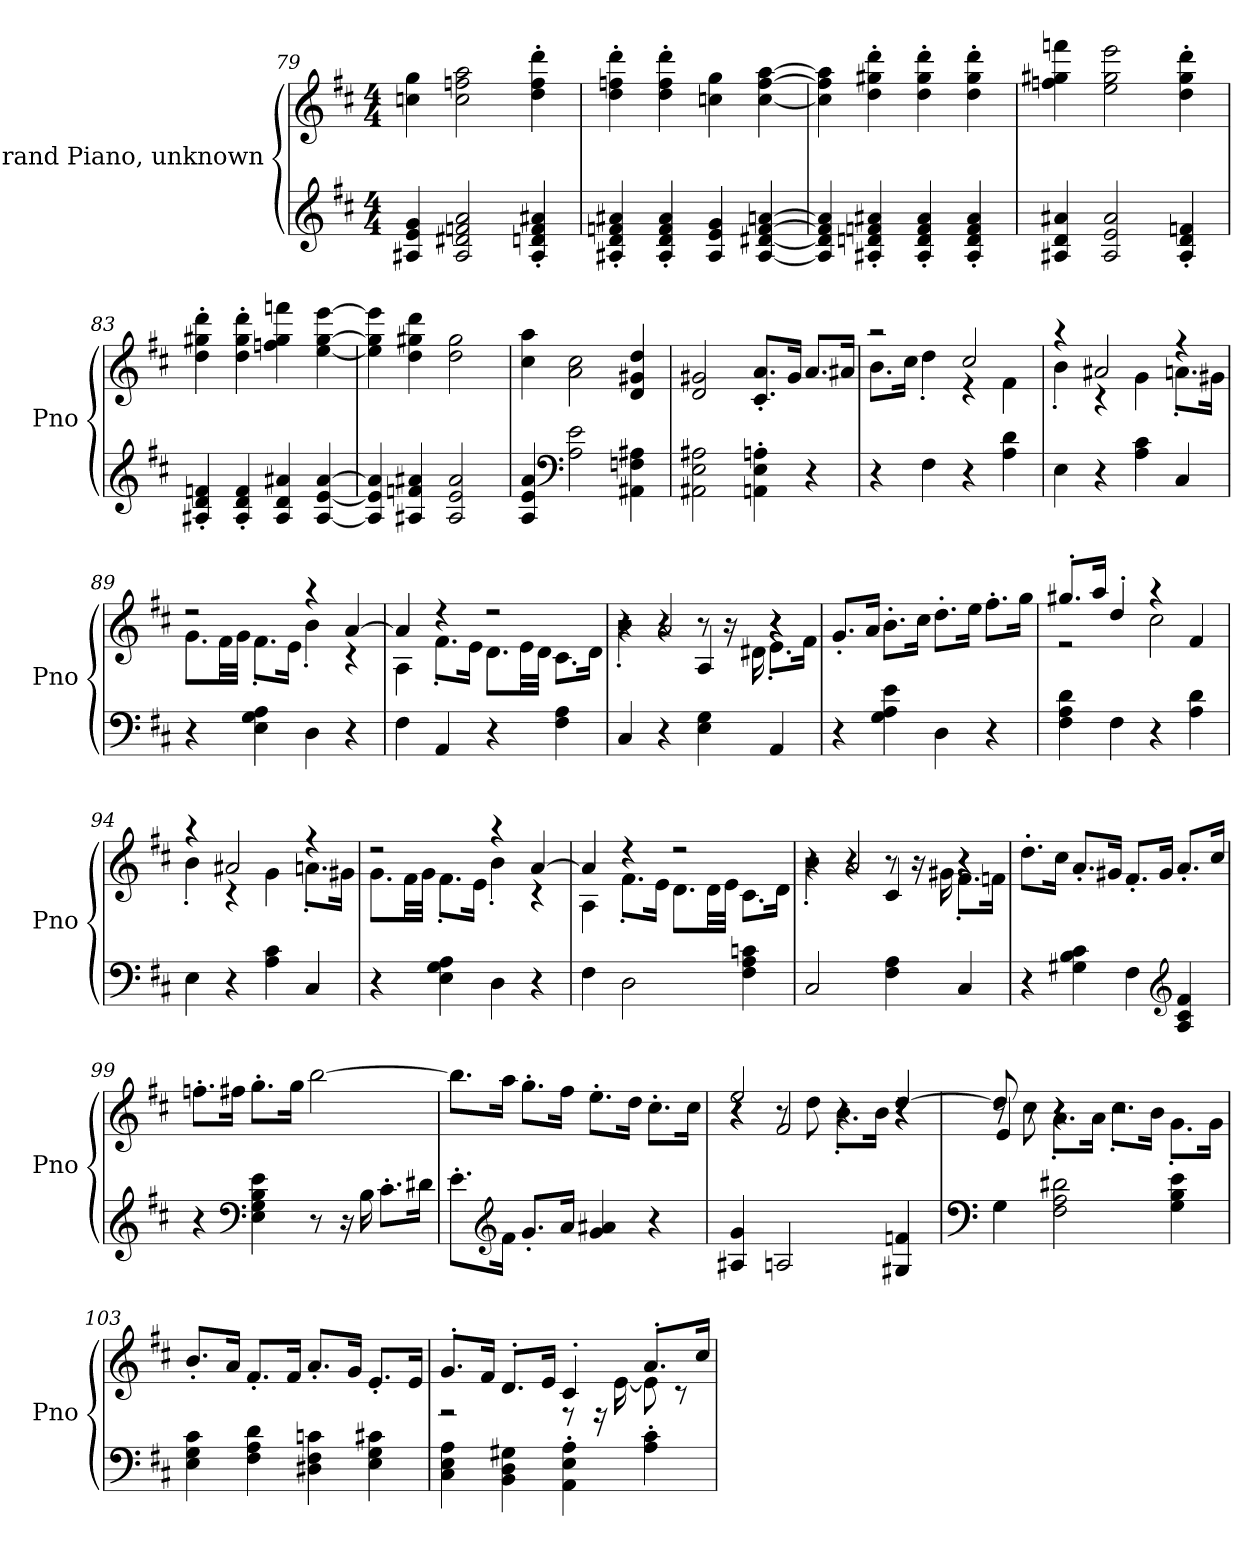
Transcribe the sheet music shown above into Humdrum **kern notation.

**kern	**kern
*part1	*part1
*staff2	*staff1
*I"Grand Piano, unknown	*
*I'Pno	*
!!LO:LB:g=z
*clefG2	*clefG2
*k[f#c#]	*k[f#c#]
*M4/4	*M4/4
=79	=79
4A#X/ 4e/ 4g/	4ccn\ 4gg\
2A#/ 2d#X/ 2fn/ 2a/	2cc\ 2ffn\ 2aa\
4A#/' 4dn/' 4f/' 4a#X/'	4dd\' 4ff\' 4ddd\'
=80	=80
4A#X/' 4d/' 4fn/' 4a#X/'	4dd\' 4ffn\' 4ddd\'
4A#/' 4d/' 4f/' 4a#/'	4dd\' 4ff\' 4ddd\'
4A#/ 4e/ 4g/	4ccn\ 4gg\
[4A#/ [4d#X/ [4f/ [4an/	[4cc\ [4ff\ [4aa\
=81	=81
4A#/] 4d#/] 4f/] 4a/]	4cc\] 4ff\] 4aa\]
4A#X/' 4dn/' 4fn/' 4a#X/'	4dd\' 4gg#X\' 4ddd\'
4A#/' 4d/' 4f/' 4a#/'	4dd\' 4gg#\' 4ddd\'
4A#/' 4d/' 4f/' 4a#/'	4dd\' 4gg#\' 4ddd\'
=82	=82
4A#X/ 4d/ 4a#X/	4ffn\ 4gg#X\ 4fffn\
2A#/ 2e/ 2a#/	2ee\ 2gg#\ 2eee\
4A#/' 4d/' 4fn/'	4dd\' 4gg#\' 4ddd\'
=83	=83
4A#X/' 4d/' 4fn/'	4dd\' 4gg#X\' 4ddd\'
4A#/' 4d/' 4f/'	4dd\' 4gg#\' 4ddd\'
4A#/ 4d/ 4a#X/	4ffn\ 4gg#\ 4fffn\
[4A#/ [4e/ [4a#/	[4ee\ [4gg#\ [4eee\
=84	=84
4A#/] 4e/] 4a#/]	4ee\] 4gg#\] 4eee\]
4A#X/ 4fn/ 4a#X/	4dd\ 4gg#X\ 4ddd\
2A#/ 2e/ 2a#/	2dd\ 2gg#\
!!LO:PB:g=z
=85	=85
4A/ 4e/ 4a/	4cc#\ 4aa\
*clefF4	*
2A\ 2e\	2a\ 2cc#\
4AA#X\ 4Fn\ 4A#X\	4d/ 4g#X/ 4dd/
=86	=86
2AA#X\ 2E\ 2A#X\	2d/ 2g#X/
4AAn\' 4E\' 4An\'	8.c#/' 8.a/'L
.	16g#/Jk
4r	8.a/L
.	16a#X/Jk
=87	=87
*	*^
4r	2r	8.b\L
.	.	16cc#\Jk
4F#\	.	4dd'\
4r	2cc#/	4r
4A\ 4d\	.	4f#\
=88	=88	=88
4E\	4r	4b'\
4r	2a#X/	4r
4A\ 4c#\	.	4g\
4C#/	4r	8.an'\L
.	.	16g#X\Jk
=89	=89	=89
4r	2r	8.g\L
.	.	32f#\LL
.	.	32g\JJJ
4E\ 4G\ 4A\	.	8.f#'\L
.	.	16e\Jk
4D\	4r	4b'\
4r	[4a/	4r
!!LO:LB:g=z	!!
=90	=90	=90
4F#\	4a/]	4A\
4AA/	4r	8.f#'\L
.	.	16e\Jk
4r	2r	8.d\L
.	.	32e\LL
.	.	32d\JJJ
4F#\ 4A\	.	8.c#\L
.	.	16d\Jk
=91	=91	=91
*	*	*^
4C#/	4r	4b'\	2r
4r	2a/	4r	.
4E\ 4G\	.	8r	4A/
.	.	16r	.
.	.	16d#X\	.
4AA/	4r	8.e'\L	4r
.	.	16f#\Jk	.
*	*v	*v	*v
=92	=92
4r	8.g'/L
.	16a/Jk
4G\ 4A\ 4e\	8.b'\L
.	16cc#\Jk
4D\	8.dd'\L
.	16ee\Jk
4r	8.ff#'\L
.	16gg\Jk
=93	=93
*	*^
4F#\ 4A\ 4d\	8.gg#X'/L	2r
.	16aa/Jk	.
4F#\	4dd'/	.
4r	4r	2cc#\
4A\ 4d\	4f#/	.
=94	=94	=94
4E\	4r	4b'\
4r	2a#X/	4r
4A\ 4c#\	.	4g\
4C#/	4r	8.an'\L
.	.	16g#X\Jk
!!LO:LB:g=z	!!
=95	=95	=95
4r	2r	8.g\L
.	.	32f#\LL
.	.	32g\JJJ
4E\ 4G\ 4A\	.	8.f#'\L
.	.	16e\Jk
4D\	4r	4b'\
4r	[4a/	4r
=96	=96	=96
4F#\	4a/]	4A\
2D\	4r	8.f#'\L
.	.	16e\Jk
.	2r	8.d\L
.	.	32d\LL
.	.	32e\JJJ
4F#\ 4A\ 4cn\	.	8.c#\L
.	.	16d\Jk
=97	=97	=97
*	*	*^
2C#/	4r	4b'\	2r
.	2a/	4r	.
4F#\ 4A\	.	8r	4c#/
.	.	16r	.
.	.	16g#X\	.
4C#/	4r	8.f#'\L	4r
.	.	16fn\Jk	.
*	*v	*v	*v
=98	=98
4r	8.dd'\L
.	16cc#\Jk
4G#X\ 4B\ 4c#\	8.a'/L
.	16g#X/Jk
4F#\	8.f#'/L
.	16g#/Jk
*clefG2	*
4A/ 4c#/ 4f#/	8.a'/L
.	16cc#/Jk
!!LO:LB:g=z
=99	=99
4r	8.ffn'\L
.	16ff#X\Jk
*clefF4	*
4E\ 4G\ 4B\ 4e\	8.gg'\L
.	16gg\Jk
8r	[2bb\
16r	.
16B\	.
8.c#'\L	.
16d#X\Jk	.
=100	=100
8.e'\L	8.bb\L]
*clefG2	*
16f#\Jk	16aa\Jk
8.g'/L	8.gg'\L
16a/Jk	16ff#\Jk
4g/ 4a#X/	8.ee'\L
.	16dd\Jk
4r	8.cc#'\L
.	16cc#\Jk
=101	=101
*	*^
*	*	*^
4A#X/ 4g/	2ee/	4r	4r
2An/	.	8r	2f#/
.	.	8dd\	.
.	4r	8.b'\L	.
.	.	16b\Jk	.
4G#X/ 4fn/	[4dd/	4r	4r
=102	=102	=102	=102
*clefF4	*	*	*
4G\	8dd/]	8r	4e/
.	8r	8cc#\	.
2F#\ 2A\ 2d#X\	4r	8.a'\L	4r
.	.	16a\Jk	.
.	2r	8.cc#'\L	2r
.	.	16b\Jk	.
4G\ 4B\ 4e\	.	8.g'\L	.
.	.	16g\Jk	.
*	*v	*v	*v
!!LO:LB:g=z
=103	=103
4E\ 4G\ 4c#\	8.b'/L
.	16a/Jk
4F#\ 4A\ 4d\	8.f#'/L
.	16f#/Jk
4D#X\ 4F#\ 4cn\	8.a'/L
.	16g/Jk
4E\ 4G\ 4c#X\	8.e'/L
.	16e/Jk
=104	=104
*	*^
4C#\ 4E\ 4A\	8.g'/L	2r
.	16f#/Jk	.
4BB\ 4D\ 4G#X\	8.d'/L	.
.	16e/Jk	.
4AA\' 4E\' 4A\'	4c#'/	8r
.	.	16r
.	.	[16e\
4A\' 4c#\'	8.a'/L	8e\]
.	.	8r
.	16cc#/Jk	.
*	*v	*v
=	=
*-	*-
